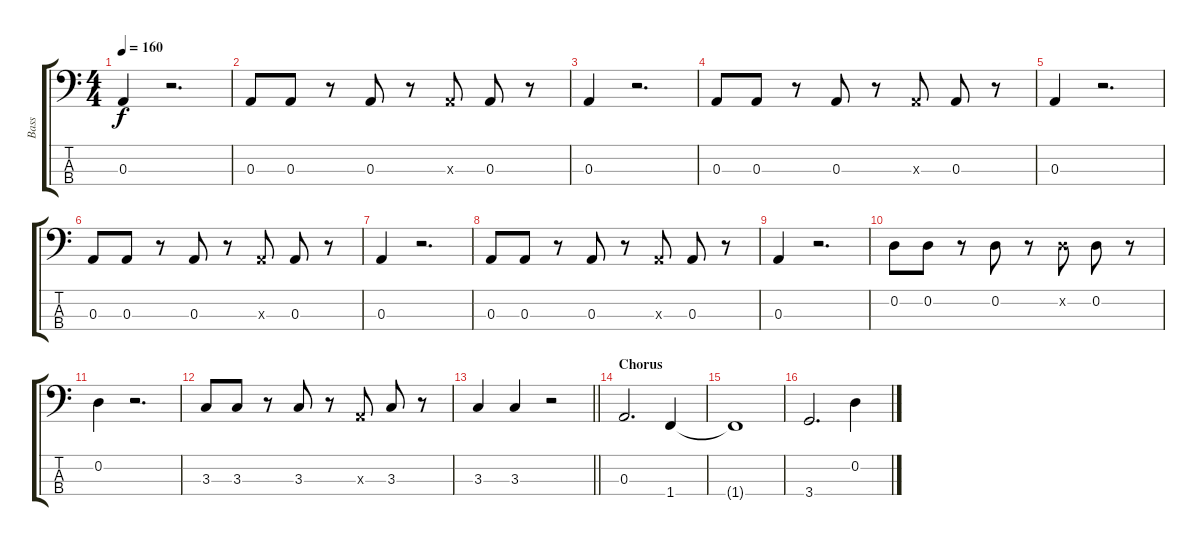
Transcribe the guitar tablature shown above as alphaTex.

\track ("Bass" "Bass") {instrument electricbassfinger}
\staff {score tabs}
\tuning (G2 D2 A1 E1) {hide}
\ts (4 4)
\tempo 160
\clef f4
\ks c
0.3.4{dy f} r.2{d} |
0.3.8 0.3.8 r.8 0.3.8 r.8 0.3{x}.8 0.3.8 r.8 |
0.3.4 r.2{d} |
0.3.8 0.3.8 r.8 0.3.8 r.8 0.3{x}.8 0.3.8 r.8 |
0.3.4 r.2{d} |
0.3.8 0.3.8 r.8 0.3.8 r.8 0.3{x}.8 0.3.8 r.8 |
0.3.4 r.2{d} |
0.3.8 0.3.8 r.8 0.3.8 r.8 0.3{x}.8 0.3.8 r.8 |
0.3.4 r.2{d} |
0.2.8 0.2.8 r.8 0.2.8 r.8 0.2{x}.8 0.2.8 r.8 |
0.2.4 r.2{d} |
3.3.8 3.3.8 r.8 3.3.8 r.8 0.3{x}.8 3.3.8 r.8 |
\barLineRight lightlight
3.3.4 3.3.4 r.2 |
\section ("" "Chorus")
0.3.2{d} 1.4.4 |
1.4{t}.1 |
3.4.2{d} 0.2.4
